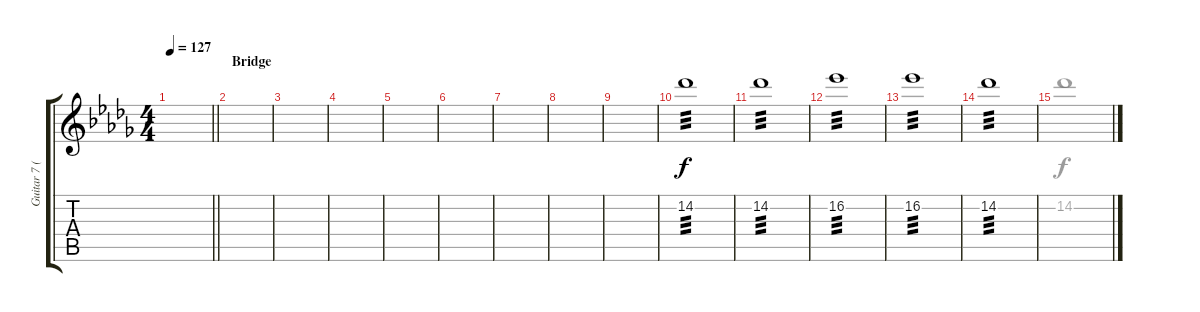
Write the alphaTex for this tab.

\track ("Guitar 7 (clean)" "Guitar 7 (") {instrument electricguitarclean}
\staff {score tabs}
\tuning (E4 B3 G3 D3 A2 E2) {hide}
\voice
\ts (4 4)
\tempo 127
\clef g2
\barLineRight lightlight
\ks bbminor
|
\section ("" "Bridge")
|
|
|
|
|
|
|
|
14.2.1{tp 3} |
14.2.1{tp 3} |
16.2.1{tp 3} |
16.2.1{tp 3} |
14.2.1{tp 3} |
|
\voice
\clef g2
\ottava regular
\simile none
\barLineRight lightlight
\ks bbminor
|
|
|
|
|
|
|
|
|
|
|
|
|
|
14.2.1 |
